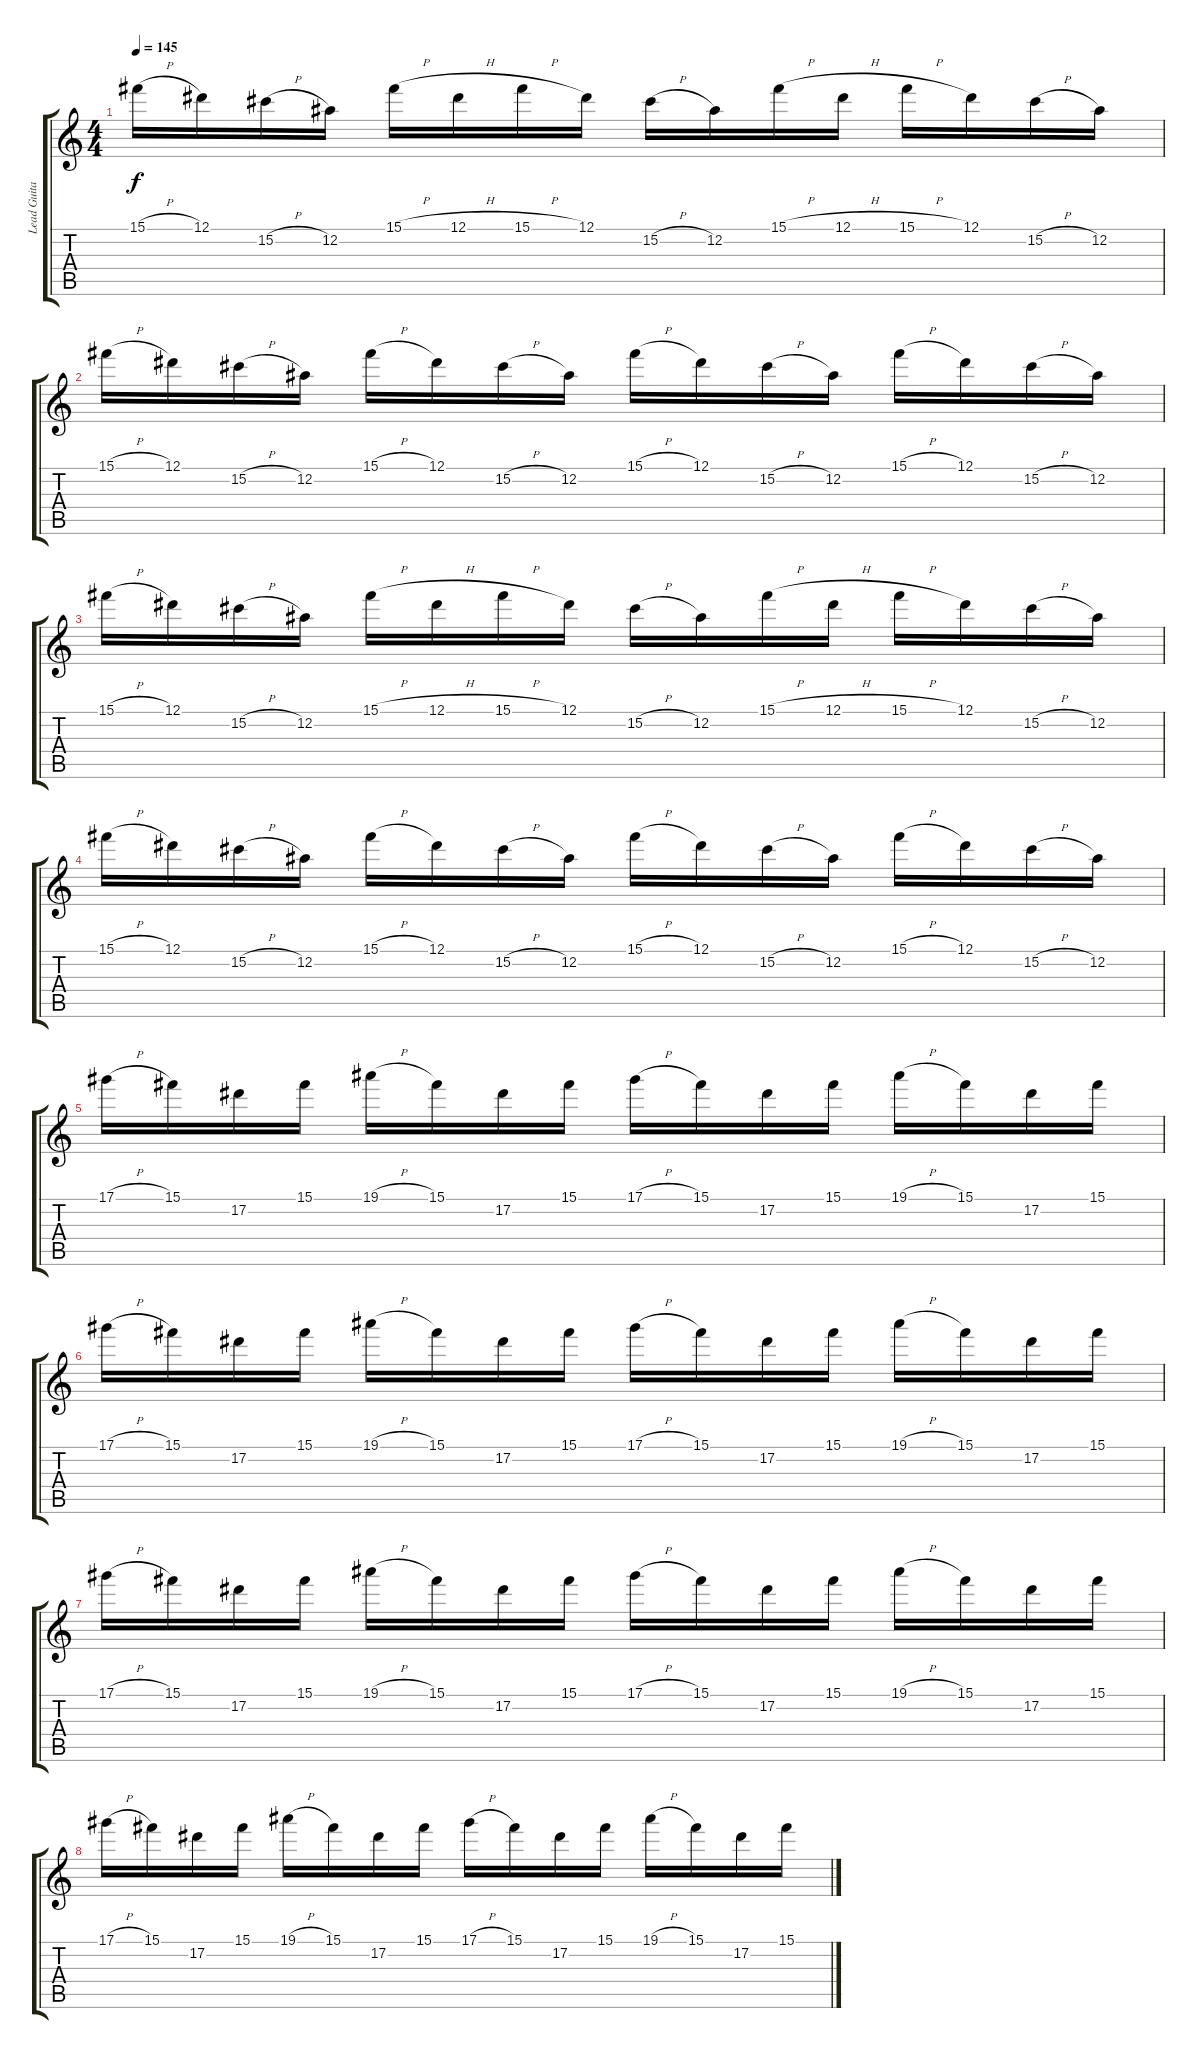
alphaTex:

\track ("Lead Guitar" "Lead Guita") {instrument distortionguitar}
\staff {score tabs}
\tuning (Eb4 Bb3 Gb3 Db3 Ab2 Eb2) {hide}
\ts (4 4)
\tempo 145
\clef g2
\ks c
15.1{h}.16{dy f} 12.1.16 15.2{h}.16 12.2.16 15.1{h}.16 12.1{h}.16 15.1{h}.16 12.1.16 15.2{h}.16 12.2.16 15.1{h}.16 12.1{h}.16 15.1{h}.16 12.1.16 15.2{h}.16 12.2.16 |
15.1{h}.16 12.1.16 15.2{h}.16 12.2.16 15.1{h}.16 12.1.16 15.2{h}.16 12.2.16 15.1{h}.16 12.1.16 15.2{h}.16 12.2.16 15.1{h}.16 12.1.16 15.2{h}.16 12.2.16 |
15.1{h}.16 12.1.16 15.2{h}.16 12.2.16 15.1{h}.16 12.1{h}.16 15.1{h}.16 12.1.16 15.2{h}.16 12.2.16 15.1{h}.16 12.1{h}.16 15.1{h}.16 12.1.16 15.2{h}.16 12.2.16 |
15.1{h}.16 12.1.16 15.2{h}.16 12.2.16 15.1{h}.16 12.1.16 15.2{h}.16 12.2.16 15.1{h}.16 12.1.16 15.2{h}.16 12.2.16 15.1{h}.16 12.1.16 15.2{h}.16 12.2.16 |
17.1{h}.16 15.1.16 17.2.16 15.1.16 19.1{h}.16 15.1.16 17.2.16 15.1.16 17.1{h}.16 15.1.16 17.2.16 15.1.16 19.1{h}.16 15.1.16 17.2.16 15.1.16 |
17.1{h}.16 15.1.16 17.2.16 15.1.16 19.1{h}.16 15.1.16 17.2.16 15.1.16 17.1{h}.16 15.1.16 17.2.16 15.1.16 19.1{h}.16 15.1.16 17.2.16 15.1.16 |
17.1{h}.16 15.1.16 17.2.16 15.1.16 19.1{h}.16 15.1.16 17.2.16 15.1.16 17.1{h}.16 15.1.16 17.2.16 15.1.16 19.1{h}.16 15.1.16 17.2.16 15.1.16 |
17.1{h}.16 15.1.16 17.2.16 15.1.16 19.1{h}.16 15.1.16 17.2.16 15.1.16 17.1{h}.16 15.1.16 17.2.16 15.1.16 19.1{h}.16 15.1.16 17.2.16 15.1.16
